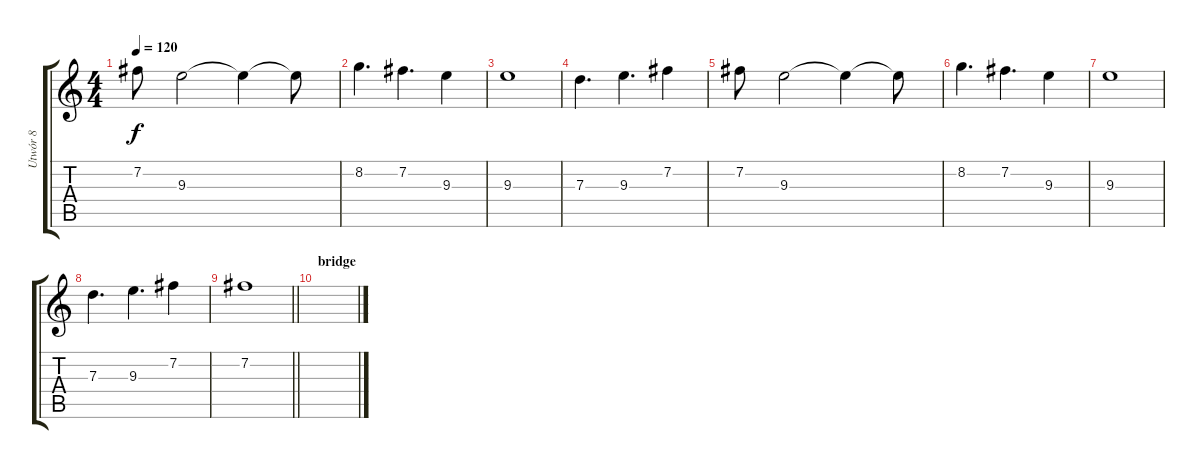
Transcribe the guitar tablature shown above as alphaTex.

\track ("Utwór 8" "Utwór 8") {instrument distortionguitar}
\staff {score tabs}
\tuning (E4 B3 G3 D3 A2 E2) {hide}
\ts (4 4)
\tempo 120
\clef g2
\ks c
7.2.8{dy f} 9.3.2 9.3{t}.4 9.3{t}.8 |
8.2.4{d} 7.2.4{d} 9.3.4 |
9.3.1 |
7.3.4{d} 9.3.4{d} 7.2.4 |
7.2.8 9.3.2 9.3{t}.4 9.3{t}.8 |
8.2.4{d} 7.2.4{d} 9.3.4 |
9.3.1 |
7.3.4{d} 9.3.4{d} 7.2.4 |
\barLineRight lightlight
7.2.1 |
\section ("" "bridge")
